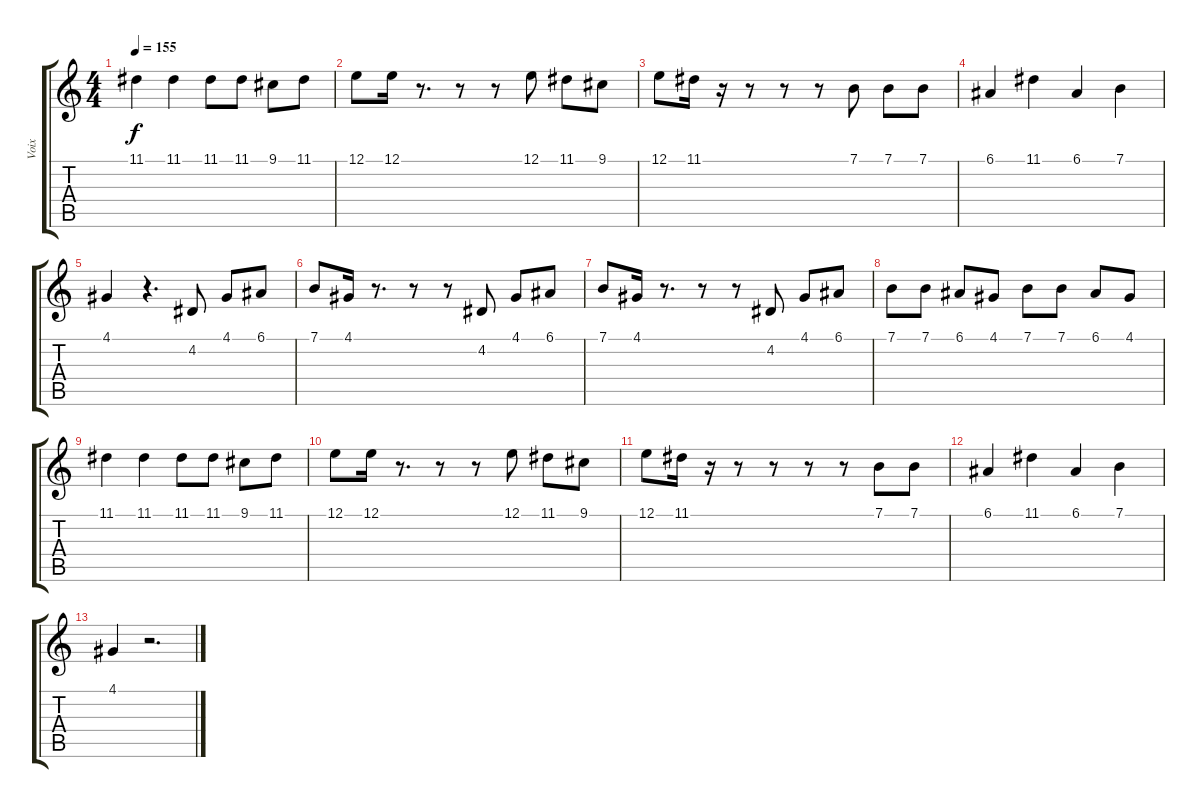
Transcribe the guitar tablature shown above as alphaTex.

\track ("Voix" "Voix") {instrument clarinet}
\staff {score tabs}
\tuning (E4 B3 G3 D3 A2 E2) {hide}
\ts (4 4)
\tempo 155
\clef g2
\ks c
11.1.4{dy f} 11.1.4 11.1.8 11.1.8 9.1.8 11.1.8 |
12.1.8 12.1.16 r.8{d} r.8 r.8 12.1.8 11.1.8 9.1.8 |
12.1.8 11.1.16 r.16 r.8 r.8 r.8 7.1.8 7.1.8 7.1.8 |
6.1.4 11.1.4 6.1.4 7.1.4 |
4.1.4 r.4{d} 4.2.8 4.1.8 6.1.8 |
7.1.8 4.1.16 r.8{d} r.8 r.8 4.2.8 4.1.8 6.1.8 |
7.1.8 4.1.16 r.8{d} r.8 r.8 4.2.8 4.1.8 6.1.8 |
7.1.8 7.1.8 6.1.8 4.1.8 7.1.8 7.1.8 6.1.8 4.1.8 |
11.1.4 11.1.4 11.1.8 11.1.8 9.1.8 11.1.8 |
12.1.8 12.1.16 r.8{d} r.8 r.8 12.1.8 11.1.8 9.1.8 |
12.1.8 11.1.16 r.16 r.8 r.8 r.8 r.8 7.1.8 7.1.8 |
6.1.4 11.1.4 6.1.4 7.1.4 |
4.1.4 r.2{d}
